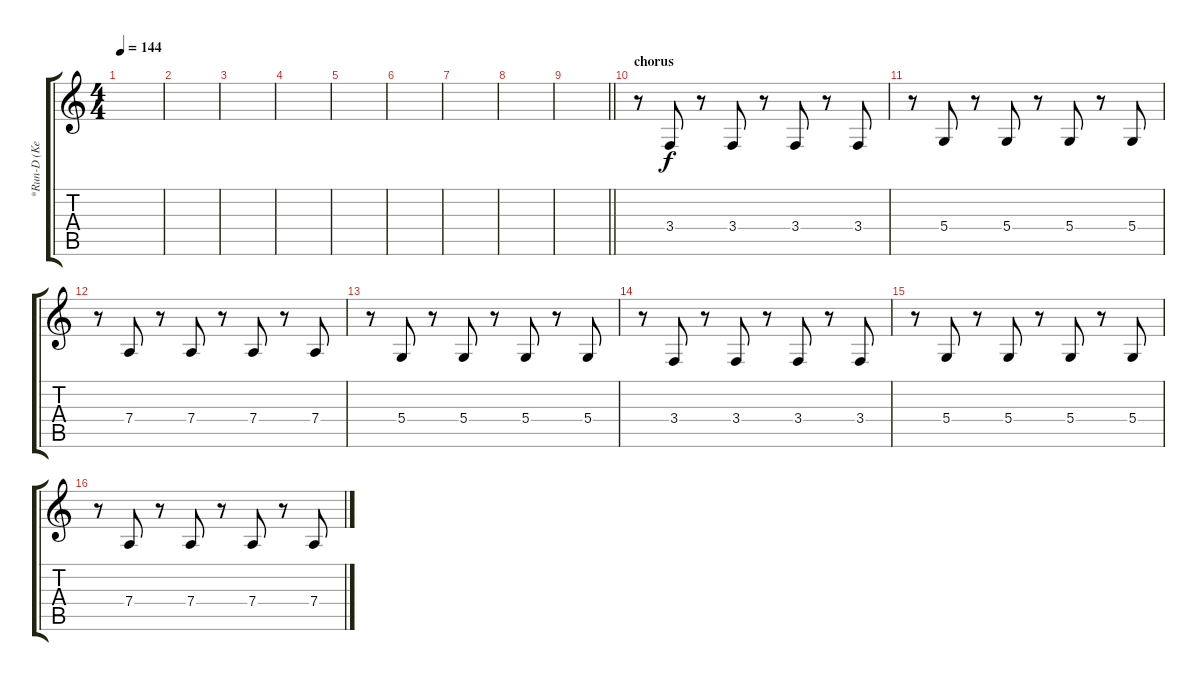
\track ("*Run-D (Keyboard 3)" "*Run-D (Ke") {instrument lead2sawtooth}
\staff {score tabs}
\tuning (E4 B3 G3 D3 A2 E2) {hide}
\ts (4 4)
\tempo 144
\clef g2
\ks c
|
|
|
|
|
|
|
|
\barLineRight lightlight
|
\section ("" "chorus")
r.8{balance 2} 3.4.8 r.8 3.4.8 r.8 3.4.8 r.8 3.4.8 |
r.8 5.4.8 r.8 5.4.8 r.8 5.4.8 r.8 5.4.8 |
r.8 7.4.8 r.8 7.4.8 r.8 7.4.8 r.8 7.4.8 |
r.8 5.4.8 r.8 5.4.8 r.8 5.4.8 r.8 5.4.8 |
r.8 3.4.8 r.8 3.4.8 r.8 3.4.8 r.8 3.4.8 |
r.8 5.4.8 r.8 5.4.8 r.8 5.4.8 r.8 5.4.8 |
r.8 7.4.8 r.8 7.4.8 r.8 7.4.8 r.8 7.4.8
